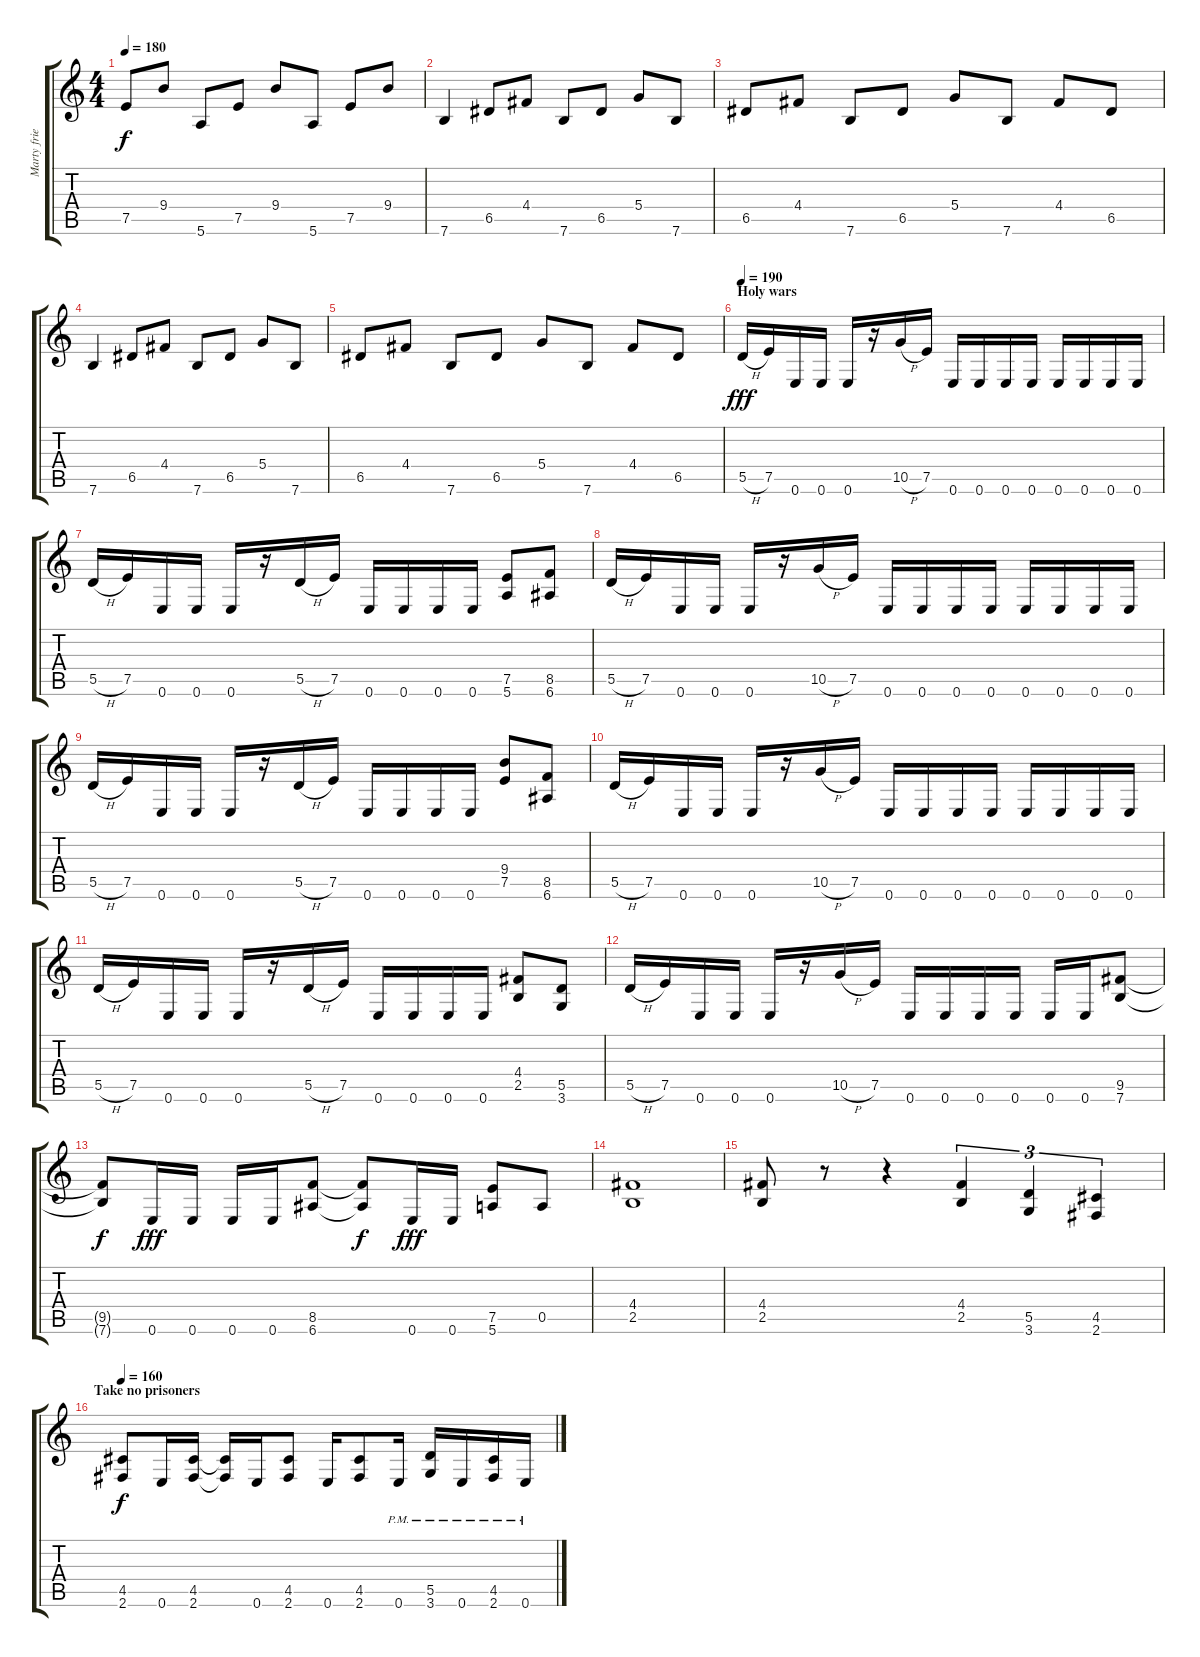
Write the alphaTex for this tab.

\track ("Marty friedman/Al pitrelli" "Marty frie") {instrument distortionguitar}
\staff {score tabs}
\tuning (E4 B3 G3 D3 A2 E2) {hide}
\ts (4 4)
\tempo 180
\clef g2
\ks c
7.5.8{dy f} 9.4.8 5.6.8 7.5.8 9.4.8 5.6.8 7.5.8 9.4.8 |
7.6.4 6.5.8 4.4.8 7.6.8 6.5.8 5.4.8 7.6.8 |
6.5.8 4.4.8 7.6.8 6.5.8 5.4.8 7.6.8 4.4.8 6.5.8 |
7.6.4 6.5.8 4.4.8 7.6.8 6.5.8 5.4.8 7.6.8 |
6.5.8 4.4.8 7.6.8 6.5.8 5.4.8 7.6.8 4.4.8 6.5.8 |
\section ("" "Holy wars")
\tempo 190
5.5{h}.16{dy fff} 7.5.16 0.6.16 0.6.16 0.6.16 r.16 10.5{h}.16 7.5.16 0.6.16 0.6.16 0.6.16 0.6.16 0.6.16 0.6.16 0.6.16 0.6.16 |
5.5{h}.16 7.5.16 0.6.16 0.6.16 0.6.16 r.16 5.5{h}.16 7.5.16 0.6.16 0.6.16 0.6.16 0.6.16 (7.5 5.6).8 (8.5 6.6).8 |
5.5{h}.16 7.5.16 0.6.16 0.6.16 0.6.16 r.16 10.5{h}.16 7.5.16 0.6.16 0.6.16 0.6.16 0.6.16 0.6.16 0.6.16 0.6.16 0.6.16 |
5.5{h}.16 7.5.16 0.6.16 0.6.16 0.6.16 r.16 5.5{h}.16 7.5.16 0.6.16 0.6.16 0.6.16 0.6.16 (9.4 7.5).8 (8.5 6.6).8 |
5.5{h}.16 7.5.16 0.6.16 0.6.16 0.6.16 r.16 10.5{h}.16 7.5.16 0.6.16 0.6.16 0.6.16 0.6.16 0.6.16 0.6.16 0.6.16 0.6.16 |
5.5{h}.16 7.5.16 0.6.16 0.6.16 0.6.16 r.16 5.5{h}.16 7.5.16 0.6.16 0.6.16 0.6.16 0.6.16 (4.4 2.5).8 (5.5 3.6).8 |
5.5{h}.16 7.5.16 0.6.16 0.6.16 0.6.16 r.16 10.5{h}.16 7.5.16 0.6.16 0.6.16 0.6.16 0.6.16 0.6.16 0.6.16 (9.5 7.6).8 |
(9.5{t} 7.6{t}).8{dy f} 0.6.16{dy fff} 0.6.16 0.6.16 0.6.16 (8.5 6.6).8 (8.5{t} 6.6{t}).8{dy f} 0.6.16{dy fff} 0.6.16 (7.5 5.6).8 0.5.8 |
(4.4 2.5).1 |
(4.4 2.5).8 r.8 r.4 (4.4 2.5).4{tu (3 2)} (5.5 3.6).4{tu (3 2)} (4.5 2.6).4{tu (3 2)} |
\section ("" "Take no prisoners")
\tempo 160
(4.5 2.6).8{dy f} 0.6.16 (4.5 2.6).16 (4.5{t} 2.6{t}).16 0.6.16 (4.5 2.6).8 0.6.16 (4.5 2.6).8 0.6{pm}.16 (5.5 3.6{pm}).16 0.6{pm}.16 (4.5 2.6{pm}).16 0.6{pm}.16
